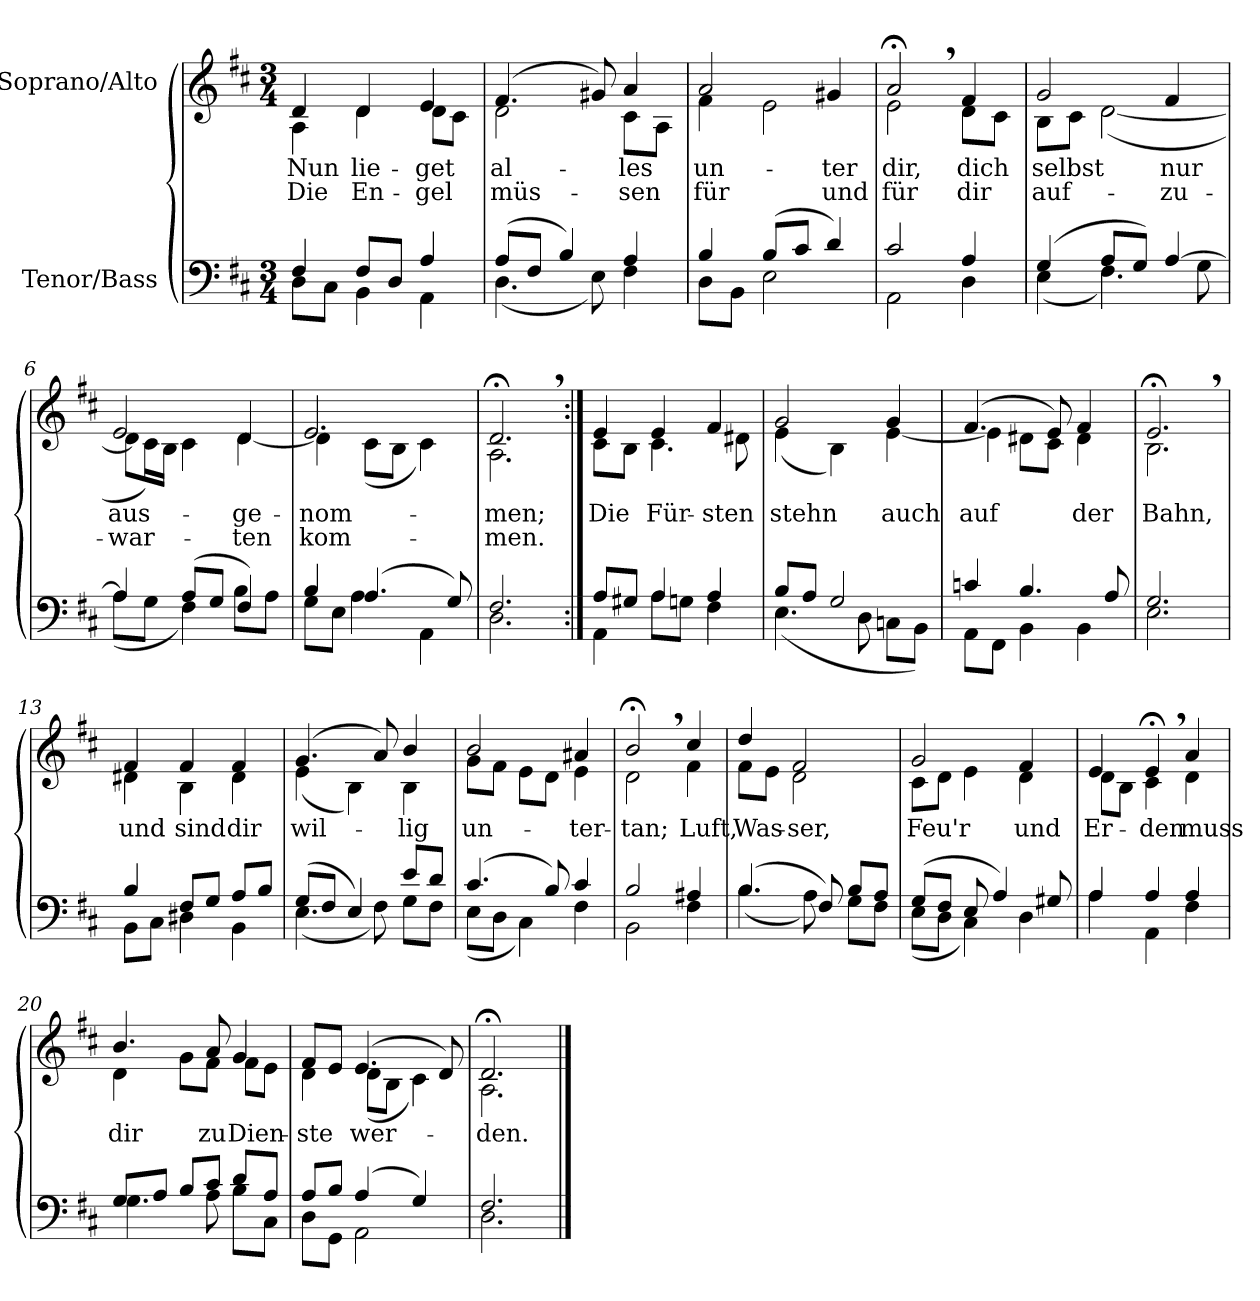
**kern	**kern	**text	**text
*part2	*part1	*part1	*part1
*staff2	*staff1	*staff1	*staff1
*I"Tenor/Bass	*I"Soprano/Alto	*	*
*clefF4	*clefG2	*	*
*k[f#c#]	*k[f#c#]	*	*
*M3/4	*M3/4	*	*
=1	=1	=1	=1
*^	*	*	*
!	!	!	!LO:LY:b	!LO:LY:b
*	*	*^	*	*
4F#/	8D\L	4d/	4A\	Nun	Die
.	8C#\J	.	.	.	.
!	!	!	!	!LO:LY:b	!LO:LY:b
8F#/L	4BB\	4d/	4d\	lie-	En-
8D/J	.	.	.	.	.
!	!	!	!	!LO:LY:b	!LO:LY:b
4A/	4AA\	4e/	8d\L	-get	-gel
.	.	.	8c#\J	.	.
=2	=2	=2	=2	=2	=2
!	!	!	!	!LO:LY:b	!LO:LY:b
(8A/L	(4.D\	(4.f#/	2d\	al-	müs-
8F#/J	.	.	.	.	.
4B/)	.	.	.	.	.
.	8E\)	8g#X/)	.	.	.
!	!	!	!	!LO:LY:b	!LO:LY:b
4A/	4F#\	4a/	8c#\L	-les	-sen
.	.	.	8A\J	.	.
=3	=3	=3	=3	=3	=3
!	!	!	!	!LO:LY:b	!LO:LY:b
4B/	8D\L	2a/	4f#\	un-	für
.	8BB\J	.	.	.	.
(8B/L	2E\	.	2e\	.	.
8c#/J	.	.	.	.	.
!	!	!	!	!LO:LY:b	!LO:LY:b
4d/)	.	4g#X/	.	-ter	und
=4	=4	=4	=4	=4	=4
!	!	!	!	!LO:LY:b	!LO:LY:b
2c#/	2AA\	2a;<,/	2e\	dir,	für
!	!	!	!	!LO:LY:b	!LO:LY:b
4A/	4D\	4f#/	8d\L	dich	dir
.	.	.	8c#\J	.	.
=5	=5	=5	=5	=5	=5
!	!	!	!	!LO:LY:b	!LO:LY:b
(4G/	(4E\	2g/	8B\L	selbst	auf-
.	.	.	8c#\J	.	.
8A/L	4.F#\)	.	([2d\	.	.
8G/J)	.	.	.	.	.
!	!	!	!	!LO:LY:b	!LO:LY:b
[4A/	.	4f#/	.	nur	-zu-
.	8G\	.	.	.	.
=6	=6	=6	=6	=6	=6
!	!	!	!	!LO:LY:b	!LO:LY:b
4A/]	(8A\L	2e/	8d\L]	aus-	-war-
.	8G\J	.	16c#\L)	.	.
.	.	.	16B\JJ	.	.
(8A/L	4F#\)	.	4c#\	.	.
8G/J	.	.	.	.	.
!	!	!	!	!LO:LY:b	!LO:LY:b
4F#/)	8B\L	4d/	[4d\	-ge-	-ten
.	8A\J	.	.	.	.
=7	=7	=7	=7	=7	=7
!	!	!	!	!LO:LY:b	!LO:LY:b
4B/	8G\L	2.e/	4d\]	-nom-	kom-
.	8E\J	.	.	.	.
(4.A/	4A\	.	(8c#\L	.	.
.	.	.	8B\J	.	.
.	4AA\	.	4c#\)	.	.
8G/)	.	.	.	.	.
=8	=8	=8	=8	=8	=8
!	!	!	!	!LO:LY:b	!LO:LY:b
2.F#/	2.D\	2.d;<,/	2.A\	-men;	-men.
=9:|!	=9:|!	=9:|!	=9:|!	=9:|!	=9:|!
!	!	!	!	!LO:LY:b	!
8A/L	4AA\	4e/	8c#\L	Die	.
8G#X/J	.	.	8B\J	.	.
!	!	!	!	!LO:LY:b	!
4A/	8A\L	4e/	4.c#\	Für-	.
.	8Gn\J	.	.	.	.
!	!	!	!	!LO:LY:b	!
4A/	4F#\	4f#/	.	-sten	.
.	.	.	8d#X\	.	.
=10	=10	=10	=10	=10	=10
!	!	!	!	!LO:LY:b	!
8B/L	(4.E\	2g/	(4e\	stehn	.
8A/J	.	.	.	.	.
2G/	.	.	4B\)	.	.
.	8D\	.	.	.	.
!	!	!	!	!LO:LY:b	!
.	8Cn\L	4g/	[4e\	auch	.
.	8BB\J)	.	.	.	.
=11	=11	=11	=11	=11	=11
!	!	!	!	!LO:LY:b	!
4cn/	8AA\L	(4.f#/	4e\]	auf	.
.	8FF#\J	.	.	.	.
4.B/	4BB\	.	8d#X\L	.	.
.	.	8e/)	8c#\J	.	.
!	!	!	!	!LO:LY:b	!
.	4BB\	4f#/	4d#\	der	.
8A/	.	.	.	.	.
=12	=12	=12	=12	=12	=12
!	!	!	!	!LO:LY:b	!
2.G/	2.E\	2.e;<,/	2.B\	Bahn,	.
=13	=13	=13	=13	=13	=13
!	!	!	!	!LO:LY:b	!
4B/	8BB\L	4f#/	4d#X\	und	.
.	8C#\J	.	.	.	.
!	!	!	!	!LO:LY:b	!
8F#/L	4D#X\	4f#/	4B\	sind	.
8G/J	.	.	.	.	.
!	!	!	!	!LO:LY:b	!
8A/L	4BB\	4f#/	4d#\	dir	.
8B/J	.	.	.	.	.
=14	=14	=14	=14	=14	=14
!	!	!	!	!LO:LY:b	!
(8G/L	(4.E\	(4.g/	(4e\	wil-	.
8F#/J	.	.	.	.	.
4E/)	.	.	4B\)	.	.
.	8F#\)	8a/)	.	.	.
!	!	!	!	!LO:LY:b	!
8e/L	8G\L	4b/	4B\	-lig	.
8d/J	8F#\J	.	.	.	.
=15	=15	=15	=15	=15	=15
!	!	!	!	!LO:LY:b	!
(4.c#/	(8E\L	2b/	8g\L	un-	.
.	8D\J	.	8f#\J	.	.
.	4C#\)	.	8e\L	.	.
8B/)	.	.	8d\J	.	.
!	!	!	!	!LO:LY:b	!
4c#/	4F#\	4a#X/	4e\	-ter-	.
=16	=16	=16	=16	=16	=16
!	!	!	!	!LO:LY:b	!
2B/	2BB\	2b;<,/	2d\	-tan;	.
!	!	!	!	!LO:LY:b	!
4A#X/	4F#\	4cc#/	4f#\	Luft,	.
=17	=17	=17	=17	=17	=17
!	!	!	!	!LO:LY:b	!
(4.B/	(4.B\	4dd/	8f#\L	Was-	.
.	.	.	8e\J	.	.
!	!	!	!	!LO:LY:b	!
.	.	2f#/	2d\	-ser,	.
8F#/)	8A\)	.	.	.	.
8B/L	8G\L	.	.	.	.
8A/J	8F#\J	.	.	.	.
=18	=18	=18	=18	=18	=18
!	!	!	!	!LO:LY:b	!
(8G/L	(8E\L	2g/	8c#\L	Feu'r	.
8F#/J	8D\J	.	8d\J	.	.
8E/	4C#\)	.	4e\	.	.
4A/)	.	.	.	.	.
!	!	!	!	!LO:LY:b	!
.	4D\	4f#/	4d\	und	.
8G#X/	.	.	.	.	.
=19	=19	=19	=19	=19	=19
!	!	!	!	!LO:LY:b	!
4A/	4A\	4e/	8d\L	Er-	.
.	.	.	8B\J	.	.
!	!	!	!	!LO:LY:b	!
4A/	4AA\	4e;<,/	4c#\	-den	.
!	!	!	!	!LO:LY:b	!
4A/	4F#\	4a/	4d\	muss	.
=20	=20	=20	=20	=20	=20
!	!	!	!	!LO:LY:b	!
8G/L	4.G\	4.b/	4d\	dir	.
8A/J	.	.	.	.	.
8B/L	.	.	8g\L	.	.
!	!	!	!	!LO:LY:b	!
8c#/J	8A\	8a/	8f#\J	zu	.
!	!	!	!	!LO:LY:b	!
8d/L	8B\L	4g/	8f#\L	Dien-	.
8A/J	8C#\J	.	8e\J	.	.
=21	=21	=21	=21	=21	=21
!	!	!	!	!LO:LY:b	!
8A/L	8D\L	8f#/L	4d\	-ste	.
8B/J	8GG\J	8e/J	.	.	.
!	!	!	!	!LO:LY:b	!
(4A/	2AA\	(4.e/	(8d\L	wer-	.
.	.	.	8B\J	.	.
4G/)	.	.	4c#\)	.	.
.	.	8d/)	.	.	.
=22	=22	=22	=22	=22	=22
!	!	!	!	!LO:LY:b	!
2.F#/	2.D\	2.d;</	2.A\	-den.	.
*v	*v	*	*	*	*
*	*v	*v	*	*
==	==	==	==
*-	*-	*-	*-
